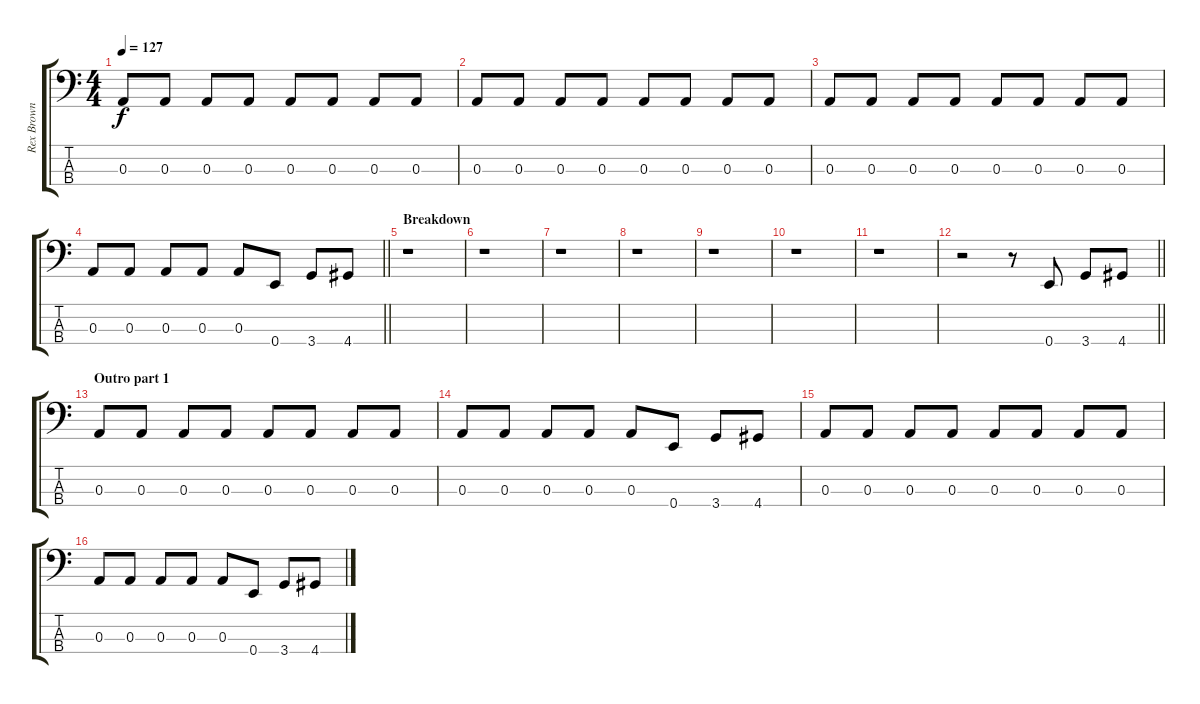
\track ("Rex Brown" "Rex Brown") {instrument electricbasspick}
\staff {score tabs}
\tuning (G2 D2 A1 E1) {hide}
\ts (4 4)
\tempo 127
\clef f4
\ks c
0.3.8{dy f} 0.3.8 0.3.8 0.3.8 0.3.8 0.3.8 0.3.8 0.3.8 |
0.3.8 0.3.8 0.3.8 0.3.8 0.3.8 0.3.8 0.3.8 0.3.8 |
0.3.8 0.3.8 0.3.8 0.3.8 0.3.8 0.3.8 0.3.8 0.3.8 |
\barLineRight lightlight
0.3.8 0.3.8 0.3.8 0.3.8 0.3.8 0.4.8 3.4.8 4.4.8 |
\section ("" "Breakdown")
r.1 |
r.1 |
r.1 |
r.1 |
r.1 |
r.1 |
r.1 |
\barLineRight lightlight
r.2 r.8 0.4.8 3.4.8 4.4.8 |
\section ("" "Outro part 1")
0.3.8 0.3.8 0.3.8 0.3.8 0.3.8 0.3.8 0.3.8 0.3.8 |
0.3.8 0.3.8 0.3.8 0.3.8 0.3.8 0.4.8 3.4.8 4.4.8 |
0.3.8 0.3.8 0.3.8 0.3.8 0.3.8 0.3.8 0.3.8 0.3.8 |
0.3.8 0.3.8 0.3.8 0.3.8 0.3.8 0.4.8 3.4.8 4.4.8
